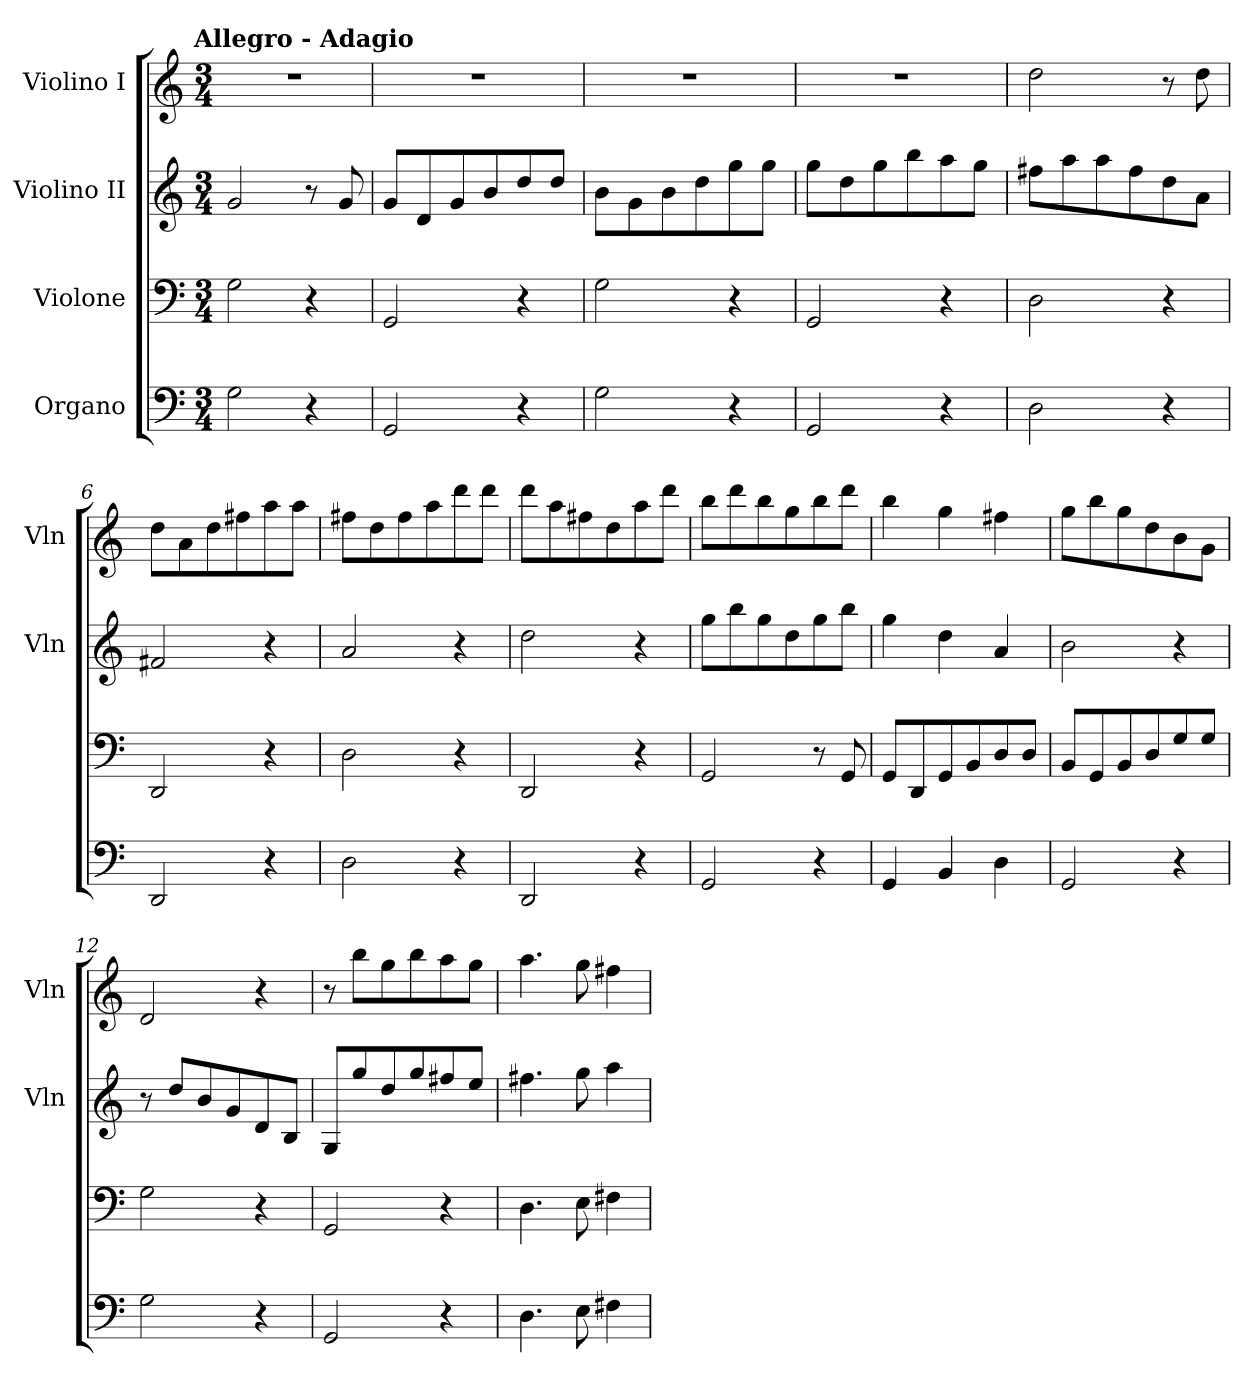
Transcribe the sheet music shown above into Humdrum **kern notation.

**kern	**kern	**kern	**kern
*part4	*part3	*part2	*part1
*staff4	*staff3	*staff2	*staff1
*I"Organo	*I"Violone	*I"Violino II	*I"Violino I
*	*	*I'Vln	*I'Vln
*clefF4	*clefF4	*clefG2	*clefG2
*k[]	*k[]	*k[]	*k[]
!!LO:TX:omd:t=Allegro - Adagio
*M3/4	*M3/4	*M3/4	*M3/4
*MM56	*MM56	*MM56	*MM56
=1	=1	=1	=1
2G	2G	2g	2.r
4r	4r	8r	.
.	.	8g	.
=2	=2	=2	=2
2GG	2GG	8gL	2.r
.	.	8d	.
.	.	8g	.
.	.	8b	.
4r	4r	8dd	.
.	.	8ddJ	.
=3	=3	=3	=3
2G	2G	8bL	2.r
.	.	8g	.
.	.	8b	.
.	.	8dd	.
4r	4r	8gg	.
.	.	8ggJ	.
=4	=4	=4	=4
2GG	2GG	8ggL	2.r
.	.	8dd	.
.	.	8gg	.
.	.	8bb	.
4r	4r	8aa	.
.	.	8ggJ	.
=5	=5	=5	=5
2D	2D	8ff#XL	2dd
.	.	8aa	.
.	.	8aa	.
.	.	8ff#	.
4r	4r	8dd	8r
.	.	8aJ	8dd
=6	=6	=6	=6
2DD	2DD	2f#X	8ddL
.	.	.	8a
.	.	.	8dd
.	.	.	8ff#X
4r	4r	4r	8aa
.	.	.	8aaJ
=7	=7	=7	=7
2D	2D	2a	8ff#XL
.	.	.	8dd
.	.	.	8ff#
.	.	.	8aa
4r	4r	4r	8ddd
.	.	.	8dddJ
=8	=8	=8	=8
2DD	2DD	2dd	8dddL
.	.	.	8aa
.	.	.	8ff#X
.	.	.	8dd
4r	4r	4r	8aa
.	.	.	8dddJ
=9	=9	=9	=9
2GG	2GG	8ggL	8bbL
.	.	8bb	8ddd
.	.	8gg	8bb
.	.	8dd	8gg
4r	8r	8gg	8bb
.	8GG	8bbJ	8dddJ
=10	=10	=10	=10
4GG	8GGL	4gg	4bb
.	8DD	.	.
4BB	8GG	4dd	4gg
.	8BB	.	.
4D	8D	4a	4ff#X
.	8DJ	.	.
=11	=11	=11	=11
2GG	8BBL	2b	8ggL
.	8GG	.	8bb
.	8BB	.	8gg
.	8D	.	8dd
4r	8G	4r	8b
.	8GJ	.	8gJ
=12	=12	=12	=12
2G	2G	8r	2d
.	.	8ddL	.
.	.	8b	.
.	.	8g	.
4r	4r	8d	4r
.	.	8BJ	.
=13	=13	=13	=13
2GG	2GG	8GL	8r
.	.	8gg	8bbL
.	.	8dd	8gg
.	.	8gg	8bb
4r	4r	8ff#X	8aa
.	.	8eeJ	8ggJ
=14	=14	=14	=14
4.D	4.D	4.ff#X	4.aa
8E	8E	8gg	8gg
4F#X	4F#X	4aa	4ff#X
=	=	=	=
*-	*-	*-	*-
